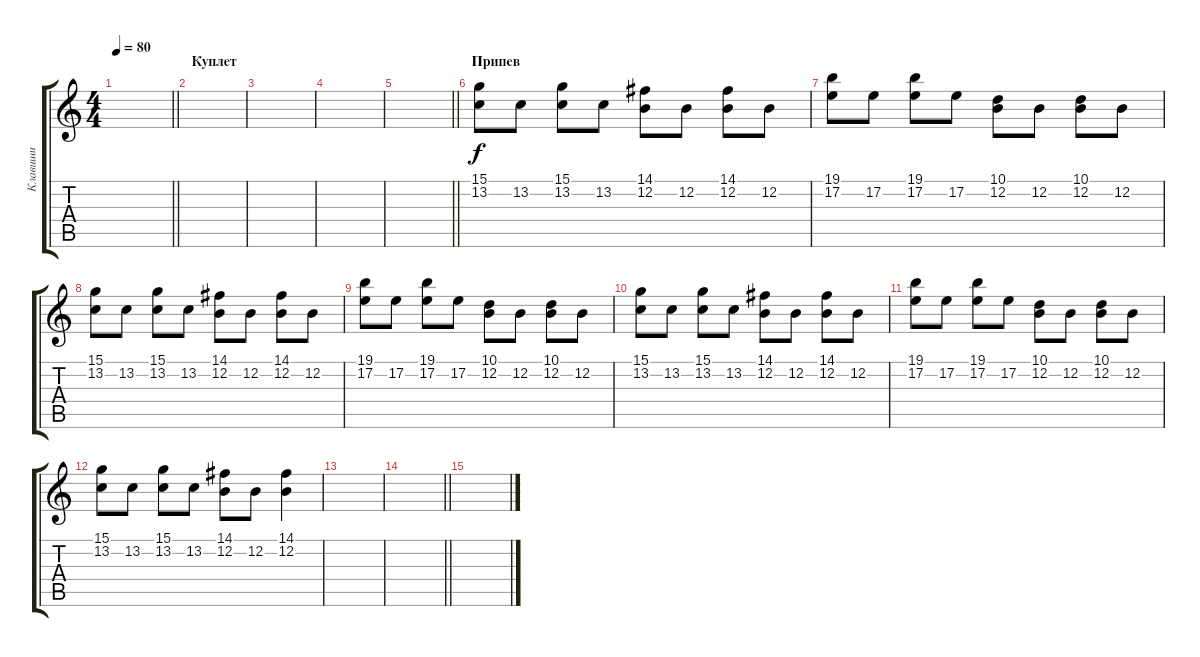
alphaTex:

\track ("Клавиши" "Клавиши") {instrument stringensemble1}
\staff {score tabs}
\tuning (E4 B3 G3 D3 A2 E2) {hide}
\ts (4 4)
\tempo 80
\clef g2
\barLineRight lightlight
\ks c
|
\section ("" "Куплет")
|
|
|
\barLineRight lightlight
|
\section ("" "Припев")
(15.1 13.2).8{volume 9} 13.2.8 (15.1 13.2).8 13.2.8 (14.1 12.2).8 12.2.8 (14.1 12.2).8 12.2.8 |
(19.1 17.2).8 17.2.8 (19.1 17.2).8 17.2.8 (10.1 12.2).8 12.2.8 (10.1 12.2).8 12.2.8 |
(15.1 13.2).8 13.2.8 (15.1 13.2).8 13.2.8 (14.1 12.2).8 12.2.8 (14.1 12.2).8 12.2.8 |
(19.1 17.2).8 17.2.8 (19.1 17.2).8 17.2.8 (10.1 12.2).8 12.2.8 (10.1 12.2).8 12.2.8 |
(15.1 13.2).8 13.2.8 (15.1 13.2).8 13.2.8 (14.1 12.2).8 12.2.8 (14.1 12.2).8 12.2.8 |
(19.1 17.2).8 17.2.8 (19.1 17.2).8 17.2.8 (10.1 12.2).8 12.2.8 (10.1 12.2).8 12.2.8 |
(15.1 13.2).8 13.2.8 (15.1 13.2).8 13.2.8 (14.1 12.2).8 12.2.8 (14.1 12.2).4 |
|
\barLineRight lightlight
|
\section ("" "")
